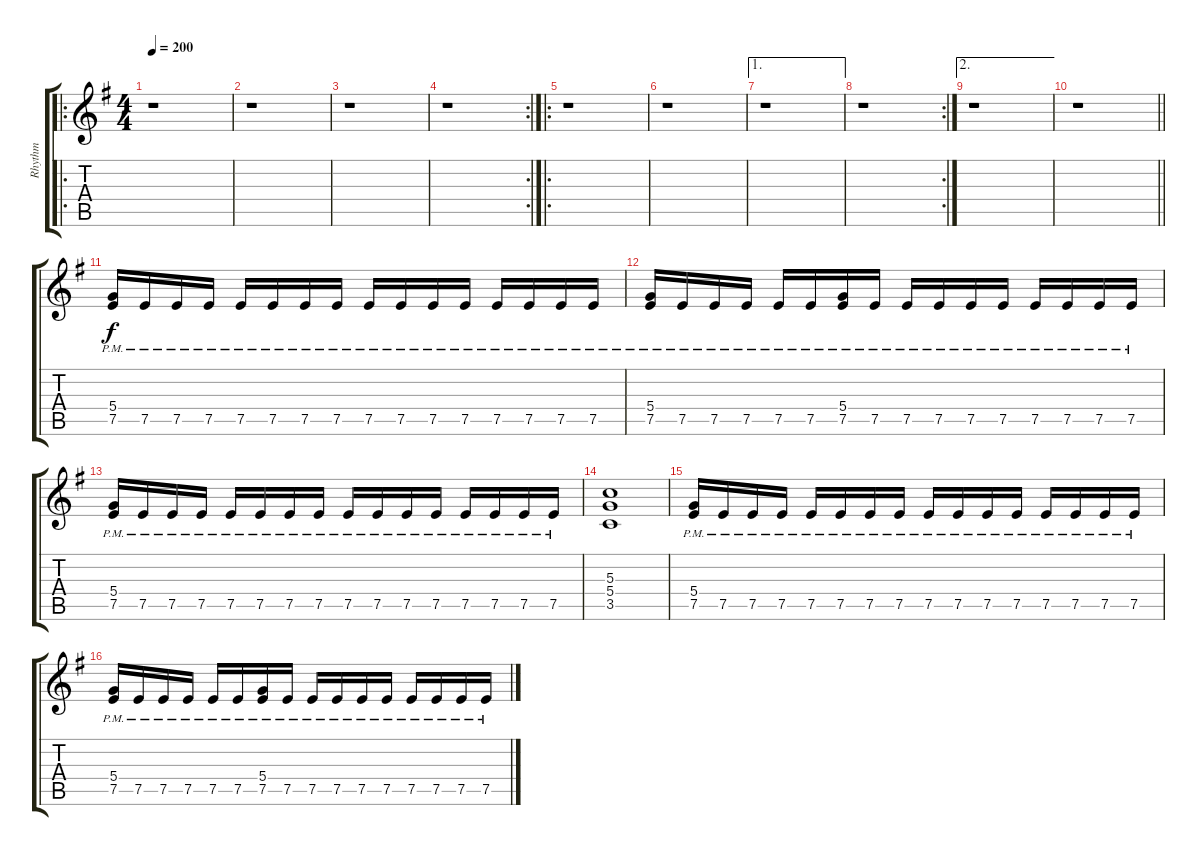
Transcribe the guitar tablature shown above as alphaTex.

\track ("Rhythm " "Rhythm ") {instrument distortionguitar}
\staff {score tabs}
\tuning (E4 B3 G3 D3 A2 E2) {hide}
\ro
\ts (4 4)
\tempo 200
\clef g2
\ks g
r.1{dy f} |
r.1 |
r.1 |
\rc 2
r.1 |
\ro
r.1 |
r.1 |
\ae 1
r.1 |
\rc 2
r.1 |
\ae 2
r.1 |
\barLineRight lightlight
r.1 |
(5.4{pm} 7.5{pm}).16 7.5{pm}.16 7.5{pm}.16 7.5{pm}.16 7.5{pm}.16 7.5{pm}.16 7.5{pm}.16 7.5{pm}.16 7.5{pm}.16 7.5{pm}.16 7.5{pm}.16 7.5{pm}.16 7.5{pm}.16 7.5{pm}.16 7.5{pm}.16 7.5{pm}.16 |
(5.4{pm} 7.5{pm}).16 7.5{pm}.16 7.5{pm}.16 7.5{pm}.16 7.5{pm}.16 7.5{pm}.16 (5.4{pm} 7.5{pm}).16 7.5{pm}.16 7.5{pm}.16 7.5{pm}.16 7.5{pm}.16 7.5{pm}.16 7.5{pm}.16 7.5{pm}.16 7.5{pm}.16 7.5{pm}.16 |
(5.4{pm} 7.5{pm}).16 7.5{pm}.16 7.5{pm}.16 7.5{pm}.16 7.5{pm}.16 7.5{pm}.16 7.5{pm}.16 7.5{pm}.16 7.5{pm}.16 7.5{pm}.16 7.5{pm}.16 7.5{pm}.16 7.5{pm}.16 7.5{pm}.16 7.5{pm}.16 7.5{pm}.16 |
(5.3 5.4 3.5).1 |
(5.4{pm} 7.5{pm}).16 7.5{pm}.16 7.5{pm}.16 7.5{pm}.16 7.5{pm}.16 7.5{pm}.16 7.5{pm}.16 7.5{pm}.16 7.5{pm}.16 7.5{pm}.16 7.5{pm}.16 7.5{pm}.16 7.5{pm}.16 7.5{pm}.16 7.5{pm}.16 7.5{pm}.16 |
(5.4{pm} 7.5{pm}).16 7.5{pm}.16 7.5{pm}.16 7.5{pm}.16 7.5{pm}.16 7.5{pm}.16 (5.4{pm} 7.5{pm}).16 7.5{pm}.16 7.5{pm}.16 7.5{pm}.16 7.5{pm}.16 7.5{pm}.16 7.5{pm}.16 7.5{pm}.16 7.5{pm}.16 7.5{pm}.16
